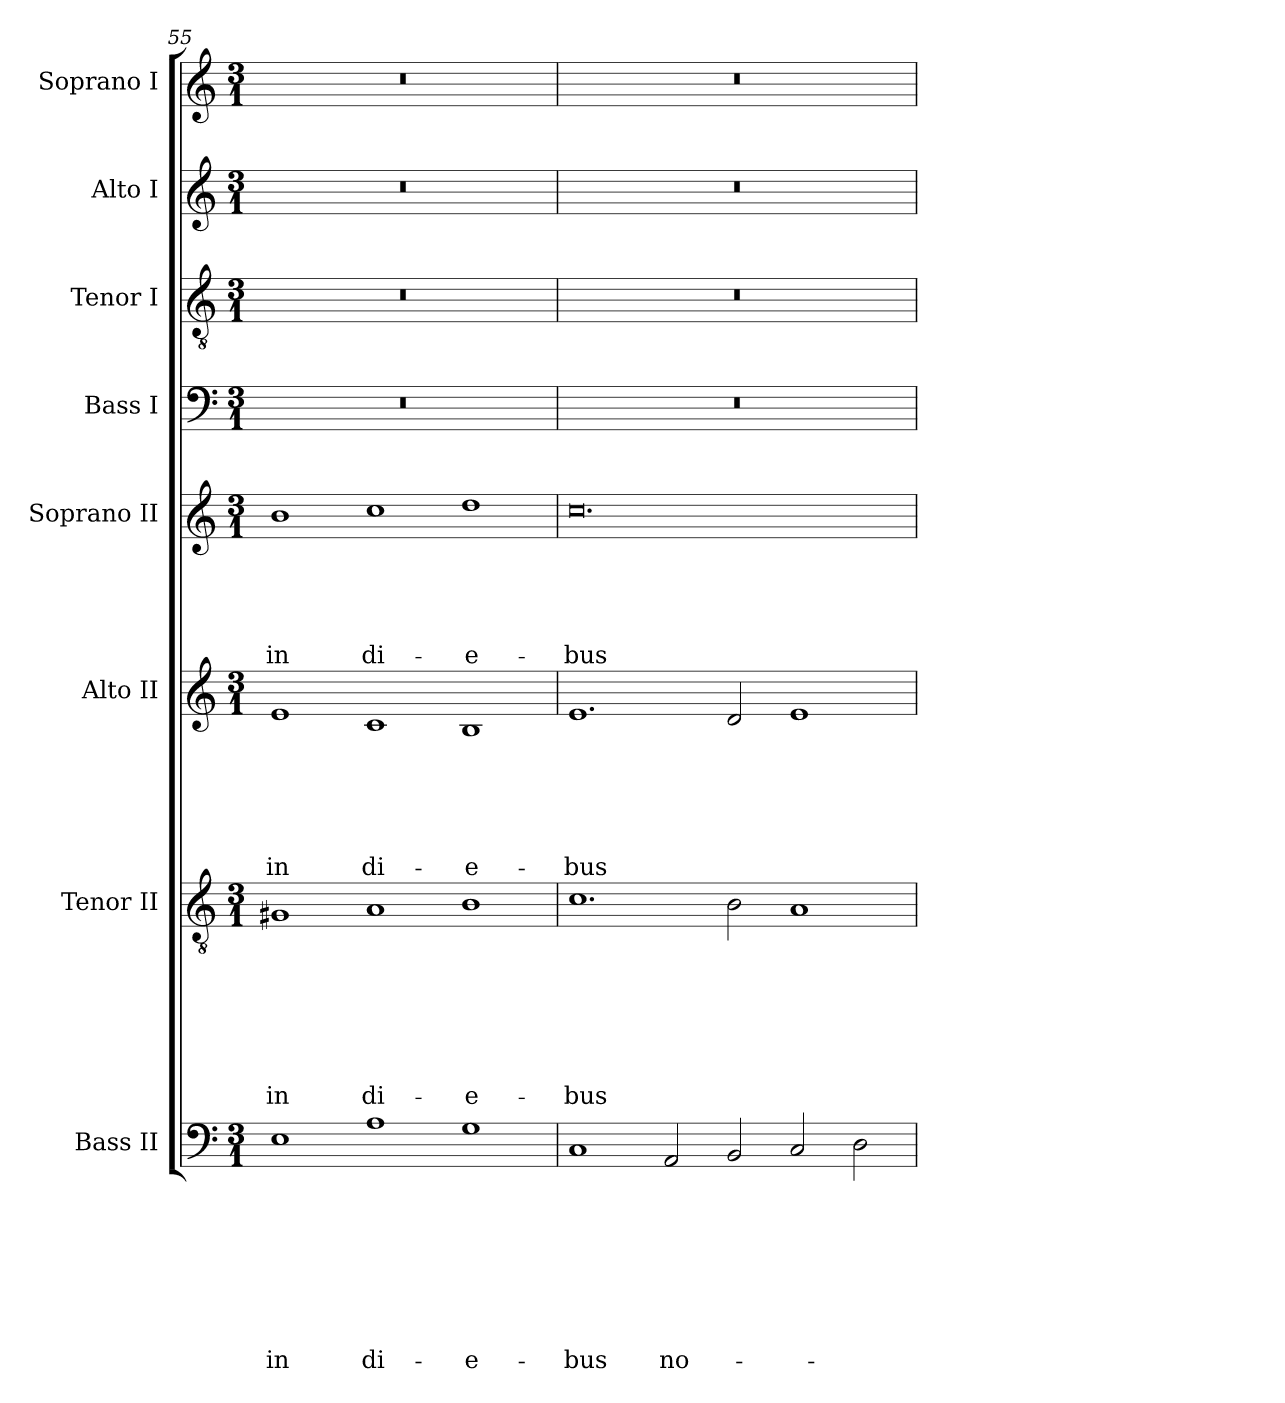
**kern	**text	**text	**text	**text	**text	**text	**text	**text	**kern	**text	**text	**text	**text	**text	**text	**text	**kern	**text	**text	**text	**text	**text	**text	**kern	**text	**text	**text	**text	**text	**kern	**kern	**kern	**kern
*part8	*part8	*part8	*part8	*part8	*part8	*part8	*part8	*part8	*part7	*part7	*part7	*part7	*part7	*part7	*part7	*part7	*part6	*part6	*part6	*part6	*part6	*part6	*part6	*part5	*part5	*part5	*part5	*part5	*part5	*part4	*part3	*part2	*part1
*staff8	*staff8	*staff8	*staff8	*staff8	*staff8	*staff8	*staff8	*staff8	*staff7	*staff7	*staff7	*staff7	*staff7	*staff7	*staff7	*staff7	*staff6	*staff6	*staff6	*staff6	*staff6	*staff6	*staff6	*staff5	*staff5	*staff5	*staff5	*staff5	*staff5	*staff4	*staff3	*staff2	*staff1
*I"Bass II	*	*	*	*	*	*	*	*	*I"Tenor II	*	*	*	*	*	*	*	*I"Alto II	*	*	*	*	*	*	*I"Soprano II	*	*	*	*	*	*I"Bass I	*I"Tenor I	*I"Alto I	*I"Soprano I
*clefF4	*	*	*	*	*	*	*	*	*clefGv2	*	*	*	*	*	*	*	*clefG2	*	*	*	*	*	*	*clefG2	*	*	*	*	*	*clefF4	*clefGv2	*clefG2	*clefG2
*k[]	*	*	*	*	*	*	*	*	*k[]	*	*	*	*	*	*	*	*k[]	*	*	*	*	*	*	*k[]	*	*	*	*	*	*k[]	*k[]	*k[]	*k[]
*C:	*	*	*	*	*	*	*	*	*C:	*	*	*	*	*	*	*	*C:	*	*	*	*	*	*	*C:	*	*	*	*	*	*C:	*C:	*C:	*C:
*M3/1	*	*	*	*	*	*	*	*	*M3/1	*	*	*	*	*	*	*	*M3/1	*	*	*	*	*	*	*M3/1	*	*	*	*	*	*M3/1	*M3/1	*M3/1	*M3/1
=55	=55	=55	=55	=55	=55	=55	=55	=55	=55	=55	=55	=55	=55	=55	=55	=55	=55	=55	=55	=55	=55	=55	=55	=55	=55	=55	=55	=55	=55	=55	=55	=55	=55
!	!	!	!	!	!	!	!	!LO:LY:b	!	!	!	!	!	!	!	!LO:LY:b	!	!	!	!	!	!	!LO:LY:b	!	!	!	!	!	!LO:LY:b	!	!	!	!
1E	.	.	.	.	.	.	.	in	1G#X	.	.	.	.	.	.	in	1e	.	.	.	.	.	in	1b	.	.	.	.	in	0.r	0.r	0.r	0.r
!	!	!	!	!	!	!	!	!LO:LY:b	!	!	!	!	!	!	!	!LO:LY:b	!	!	!	!	!	!	!LO:LY:b	!	!	!	!	!	!LO:LY:b	!	!	!	!
1A	.	.	.	.	.	.	.	di-	1A	.	.	.	.	.	.	di-	1c	.	.	.	.	.	di-	1cc	.	.	.	.	di-	.	.	.	.
!	!	!	!	!	!	!	!	!LO:LY:b:rj	!	!	!	!	!	!	!	!LO:LY:b:rj	!	!	!	!	!	!	!LO:LY:b:rj	!	!	!	!	!	!LO:LY:b:rj	!	!	!	!
1G	.	.	.	.	.	.	.	-e-	1B	.	.	.	.	.	.	-e-	1B	.	.	.	.	.	-e-	1dd	.	.	.	.	-e-	.	.	.	.
=56	=56	=56	=56	=56	=56	=56	=56	=56	=56	=56	=56	=56	=56	=56	=56	=56	=56	=56	=56	=56	=56	=56	=56	=56	=56	=56	=56	=56	=56	=56	=56	=56	=56
!	!	!	!	!	!	!	!	!LO:LY:b	!	!	!	!	!	!	!	!LO:LY:b	!	!	!	!	!	!	!LO:LY:b	!	!	!	!	!	!LO:LY:b	!	!	!	!
1C	.	.	.	.	.	.	.	-bus	1.c	.	.	.	.	.	.	-bus	1.e	.	.	.	.	.	-bus	0.cc	.	.	.	.	-bus	0.r	0.r	0.r	0.r
!	!	!	!	!	!	!	!	!LO:LY:b	!	!	!	!	!	!	!	!	!	!	!	!	!	!	!	!	!	!	!	!	!	!	!	!	!
2AA/	.	.	.	.	.	.	.	no-	.	.	.	.	.	.	.	.	.	.	.	.	.	.	.	.	.	.	.	.	.	.	.	.	.
2BB/	.	.	.	.	.	.	.	.	2B\	.	.	.	.	.	.	.	2d/	.	.	.	.	.	.	.	.	.	.	.	.	.	.	.	.
2C/	.	.	.	.	.	.	.	.	1A	.	.	.	.	.	.	.	1e	.	.	.	.	.	.	.	.	.	.	.	.	.	.	.	.
2D\	.	.	.	.	.	.	.	.	.	.	.	.	.	.	.	.	.	.	.	.	.	.	.	.	.	.	.	.	.	.	.	.	.
=	=	=	=	=	=	=	=	=	=	=	=	=	=	=	=	=	=	=	=	=	=	=	=	=	=	=	=	=	=	=	=	=	=
*-	*-	*-	*-	*-	*-	*-	*-	*-	*-	*-	*-	*-	*-	*-	*-	*-	*-	*-	*-	*-	*-	*-	*-	*-	*-	*-	*-	*-	*-	*-	*-	*-	*-
